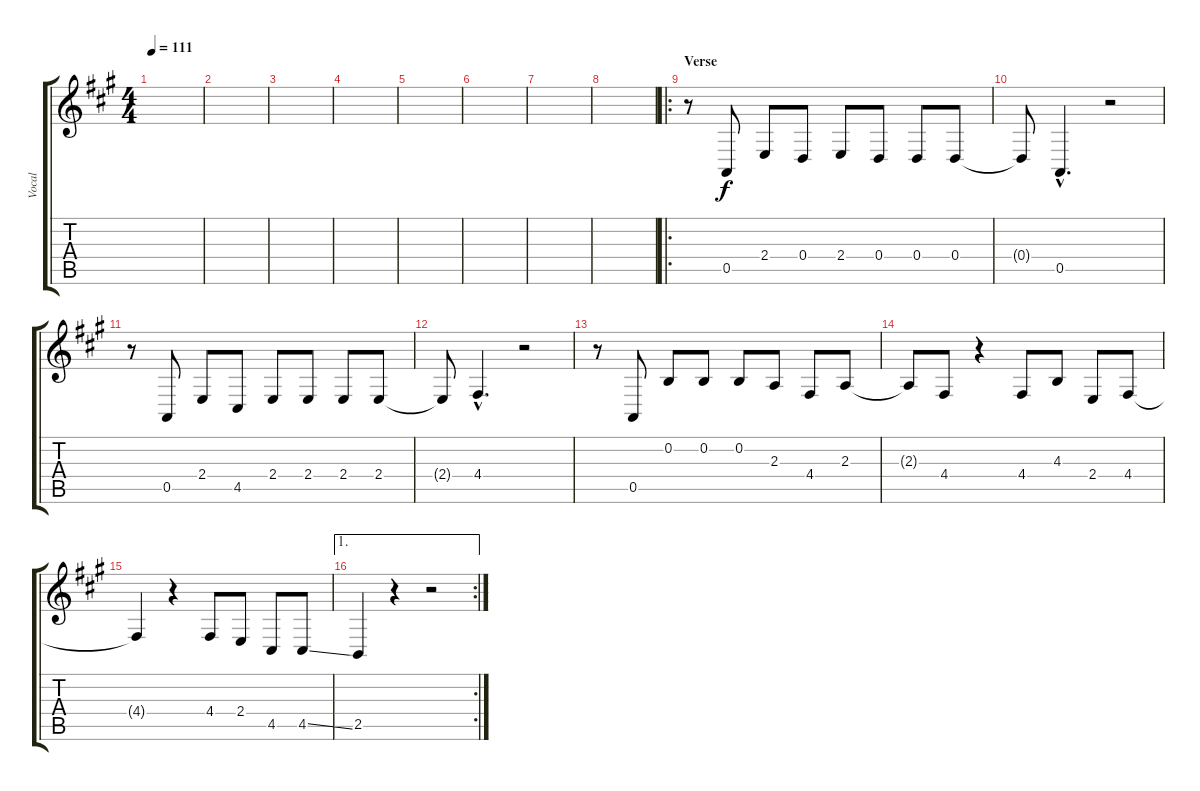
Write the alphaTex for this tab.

\track ("Vocal" "Vocal") {instrument lead2sawtooth}
\staff {score tabs}
\tuning (E4 B3 G3 D3 A2 E2) {hide}
\ts (4 4)
\tempo 111
\clef g2
\ks a
|
|
|
|
|
|
|
|
\ro
\section ("" "Verse")
r.8 0.5.8 2.4.8 0.4.8 2.4.8 0.4.8 0.4.8 0.4.8 |
0.4{t}.8 0.5{hac}.4{d} r.2 |
r.8 0.5.8 2.4.8 4.5.8 2.4.8 2.4.8 2.4.8 2.4.8 |
2.4{t}.8 4.4{hac}.4{d} r.2 |
r.8 0.5.8 0.2.8 0.2.8 0.2.8 2.3.8 4.4.8 2.3.8 |
2.3{t}.8 4.4.8 r.4 4.4.8 4.3.8 2.4.8 4.4.8 |
4.4{t}.4 r.4 4.4.8 2.4.8 4.5.8 4.5{ss}.8 |
\ae 1
\rc 2
2.5.4 r.4 r.2
